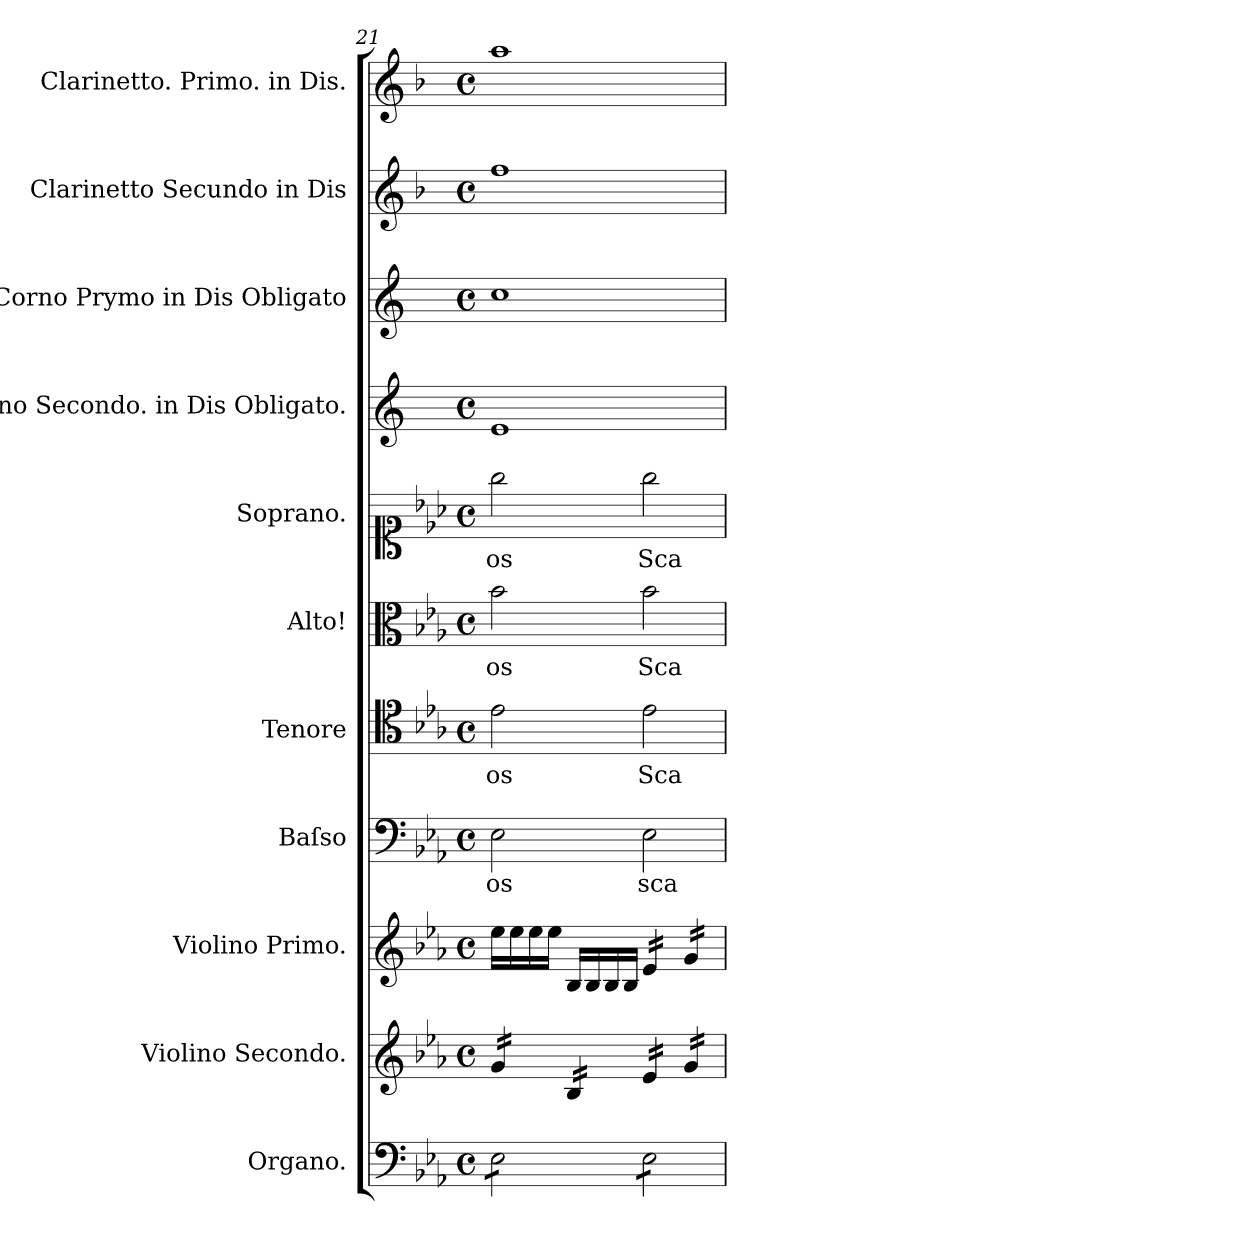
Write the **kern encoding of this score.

**kern	**kern	**kern	**kern	**text	**kern	**text	**kern	**text	**kern	**text	**kern	**kern	**kern	**kern
*part11	*part10	*part9	*part8	*part8	*part7	*part7	*part6	*part6	*part5	*part5	*part4	*part3	*part2	*part1
*staff11	*staff10	*staff9	*staff8	*staff8	*staff7	*staff7	*staff6	*staff6	*staff5	*staff5	*staff4	*staff3	*staff2	*staff1
*I"Organo.	*I"Violino Secondo.	*I"Violino Primo.	*I"Baſso	*	*I"Tenore	*	*I"Alto!	*	*I"Soprano.	*	*I"Corno Secondo. in Dis Obligato.	*I"Corno Prymo in Dis Obligato	*I"Clarinetto Secundo in Dis	*I"Clarinetto. Primo. in Dis.
*I'org	*I'vl2	*I'vl1	*I'B	*	*I'T	*	*I'A	*	*I'S	*	*I'cor2	*I'cor1	*I'Cl.	*I'Cl.
*clefF4	*clefG2	*clefG2	*clefF4	*	*clefC4	*	*clefC3	*	*clefC1	*	*clefG2	*clefG2	*clefG2	*clefG2
*	*	*	*	*	*	*	*	*	*	*	*ITrd5c9	*ITrd5c9	*ITrd1c2	*ITrd1c2
*k[b-e-a-]	*k[b-e-a-]	*k[b-e-a-]	*k[b-e-a-]	*	*k[b-e-a-]	*	*k[b-e-a-]	*	*k[b-e-a-]	*	*k[b-e-a-]	*k[b-e-a-]	*k[b-e-a-]	*k[b-e-a-]
*M4/4	*M4/4	*M4/4	*M4/4	*	*M4/4	*	*M4/4	*	*M4/4	*	*M4/4	*M4/4	*M4/4	*M4/4
*met(c)	*met(c)	*met(c)	*met(c)	*	*met(c)	*	*met(c)	*	*met(c)	*	*met(c)	*met(c)	*met(c)	*met(c)
=21	=21	=21	=21	=21	=21	=21	=21	=21	=21	=21	=21	=21	=21	=21
*tremolo	*	*	*	*	*	*	*	*	*	*	*	*	*	*
*	*tremolo	*	*	*	*	*	*	*	*	*	*	*	*	*
8E-\L	16g/LL	16ee-\LL	2E-\	-os	2e-\	-os	2b-\	-os	2gg\	-os	1G	1e-	1ee-	1gg
.	16g/	16ee-\	.	.	.	.	.	.	.	.	.	.	.	.
8E-\	16g/	16ee-\	.	.	.	.	.	.	.	.	.	.	.	.
.	16g/JJ	16ee-\JJ	.	.	.	.	.	.	.	.	.	.	.	.
8E-\	16B-/LL	16B-/LL	.	.	.	.	.	.	.	.	.	.	.	.
.	16B-/	16B-/	.	.	.	.	.	.	.	.	.	.	.	.
8E-\J	16B-/	16B-/	.	.	.	.	.	.	.	.	.	.	.	.
.	16B-/JJ	16B-/JJ	.	.	.	.	.	.	.	.	.	.	.	.
*	*	*tremolo	*	*	*	*	*	*	*	*	*	*	*	*
8E-\L	16e-/LL	16e-/LL	2E-\	sca-	2e-\	Sca-	2b-\	Sca-	2gg\	Sca-	.	.	.	.
.	16e-/	16e-/	.	.	.	.	.	.	.	.	.	.	.	.
8E-\	16e-/	16e-/	.	.	.	.	.	.	.	.	.	.	.	.
.	16e-/JJ	16e-/JJ	.	.	.	.	.	.	.	.	.	.	.	.
8E-\	16g/LL	16g/LL	.	.	.	.	.	.	.	.	.	.	.	.
.	16g/	16g/	.	.	.	.	.	.	.	.	.	.	.	.
8E-\J	16g/	16g/	.	.	.	.	.	.	.	.	.	.	.	.
*Xtremolo	*	*	*	*	*	*	*	*	*	*	*	*	*	*
.	16g/JJ	16g/JJ	.	.	.	.	.	.	.	.	.	.	.	.
*	*	*Xtremolo	*	*	*	*	*	*	*	*	*	*	*	*
*	*Xtremolo	*	*	*	*	*	*	*	*	*	*	*	*	*
=	=	=	=	=	=	=	=	=	=	=	=	=	=	=
*-	*-	*-	*-	*-	*-	*-	*-	*-	*-	*-	*-	*-	*-	*-
